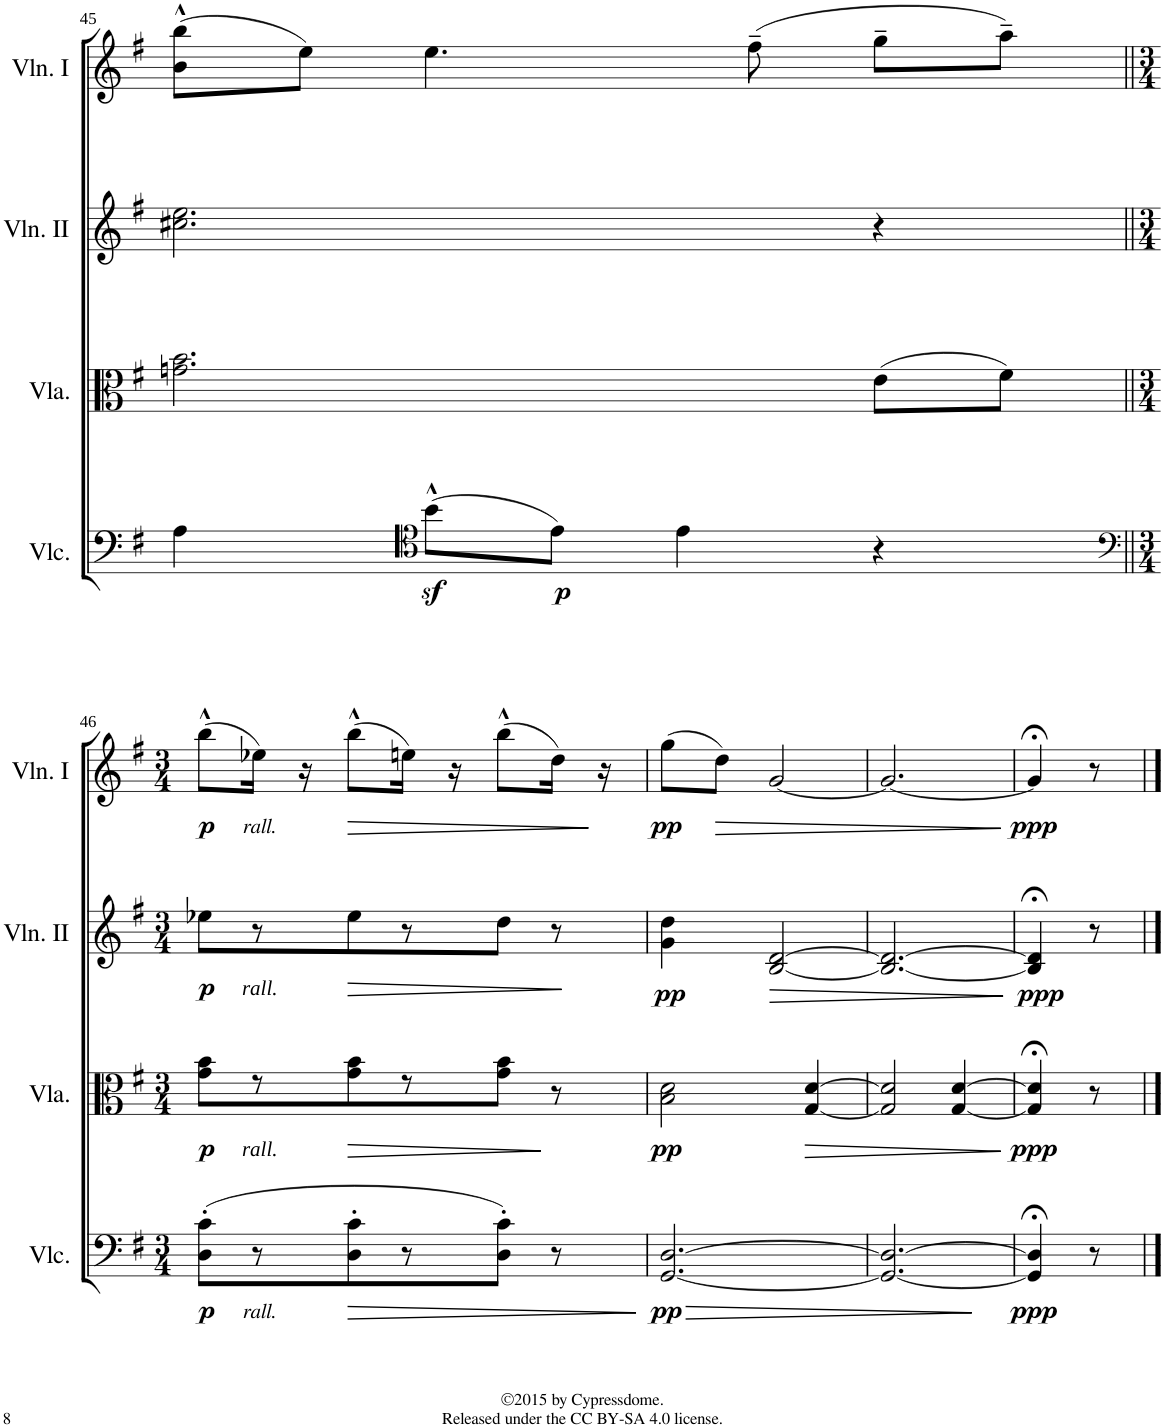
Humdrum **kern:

**kern	**dynam	**kern	**dynam	**kern	**dynam	**kern	**dynam
*part4	*part4	*part3	*part3	*part2	*part2	*part1	*part1
*staff4	*staff4	*staff3	*staff3	*staff2	*staff2	*staff1	*staff1
*I"Violoncello	*	*I"Viola	*	*I"Violin II	*	*I"Violin I	*
*I'Vlc.	*	*I'Vla.	*	*I'Vln. II	*	*I'Vln. I	*
!!LO:PB:g=z
*clefF4	*	*clefC3	*	*clefG2	*	*clefG2	*
*k[f#]	*	*k[f#]	*	*k[f#]	*	*k[f#]	*
*M4/4	*	*M4/4	*	*M4/4	*	*M4/4	*
=45	=45	=45	=45	=45	=45	=45	=45
4A\	.	2.gn\ 2.b\	.	2.cc#X\ 2.ee\	.	(8b\^^ 8bb\^^L	.
.	.	.	.	.	.	8ee\J)	.
*clefC4	*	*	*	*	*	*	*
(8bz<^^\L	.	.	.	.	.	4.ee\	.
!	!LO:DY:b	!	!	!	!	!	!
8e\J)	p	.	.	.	.	.	.
4e\	.	.	.	.	.	.	.
.	.	.	.	.	.	(8ff#~\	.
4r	.	(8e\L	.	4r	.	8gg~\L	.
.	.	8f#\J)	.	.	.	8aa~\J)	.
!!LO:LB:g=z
=46||	=46||	=46||	=46||	=46||	=46||	=46||	=46||
*clefF4	*	*	*	*	*	*	*
*M3/4	*	*M3/4	*	*M3/4	*	*M3/4	*
!	!LO:DY:b	!	!LO:DY:b	!	!LO:DY:b	!	!LO:DY:b
(8D\' 8c\'L	p	8g\ 8b\L	p	8ee-X\L	p	(8bb^^\L	p
!	!LO:DY:b	!	!LO:DY:b	!	!LO:DY:b	!	!LO:DY:b
8r	other-dynamics	8r	other-dynamics	8r	other-dynamics	16ee-X\Jk)	other-dynamics
.	.	.	.	.	.	16r	.
!	!LO:HP:b	!	!LO:HP:b	!	!LO:HP:b	!	!LO:HP:b
8D\' 8c\'	>	8g\ 8b\	>	8ee-\	>	(8bb^^\L	>
8r	.	8r	.	8r	.	16een\Jk)	.
.	.	.	.	.	.	16r	.
8D\' 8c\'J)	.	8g\ 8b\J	.	8dd\J	.	(8bb^^\L	.
8r	.	8r	]	8r	]	16dd\Jk)	.
.	.	.	.	.	.	16r	]
.	]	.	.	.	.	.	.
=47	=47	=47	=47	=47	=47	=47	=47
!	!LO:HP:b	!	!	!	!	!	!
!	!LO:DY:n=1:b	!	!LO:DY:b	!	!LO:DY:b	!	!LO:DY:b
[2.GG/ [2.D/	> pp	2B\ 2d\	pp	4g\ 4dd\	pp	(8gg\L	pp
!	!	!	!	!	!	!	!LO:HP:b
.	.	.	.	.	.	8dd\J)	>
!	!	!	!	!	!LO:HP:b	!	!
.	.	.	.	[2B/ [2d/	>	[2g/	.
!	!	!	!LO:HP:b	!	!	!	!
.	.	[4G/ [4d/	>	.	.	.	.
=48	=48	=48	=48	=48	=48	=48	=48
2.GG/_ 2.D/_	.	2G/] 2d/]	.	2.B/_ 2.d/_	.	2.g/_	.
.	.	[4G/ [4d/	.	.	.	.	.
.	]	.	]	.	]	.	]
=49	=49	=49	=49	=49	=49	=49	=49
!	!LO:DY:b	!	!LO:DY:b	!	!LO:DY:b	!	!LO:DY:b
4GG/];< 4D/];<	ppp	4G/];< 4d/];<	ppp	4B/];< 4d/];<	ppp	4g;</]	ppp
8r	.	8r	.	8r	.	8r	.
==	==	==	==	==	==	==	==
*-	*-	*-	*-	*-	*-	*-	*-
